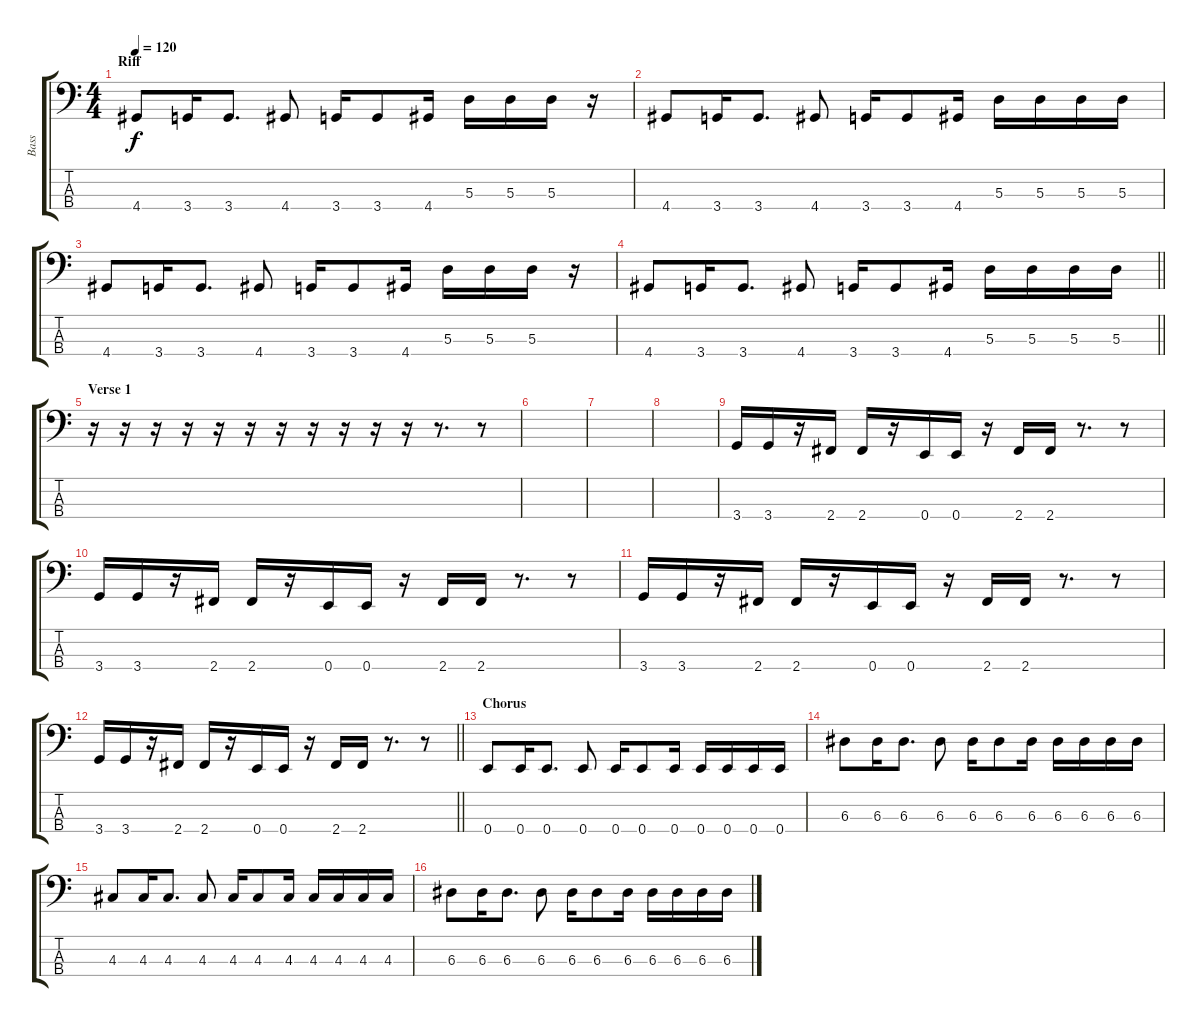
\track ("Bass" "Bass") {instrument electricbasspick}
\staff {score tabs}
\tuning (G2 D2 A1 E1) {hide}
\ts (4 4)
\section ("" "Riff")
\tempo 120
\clef f4
\ks c
4.4.8{dy f} 3.4.16 3.4.8{d} 4.4.8 3.4.16 3.4.8 4.4.16 5.3.16 5.3.16 5.3.16 r.16 |
4.4.8 3.4.16 3.4.8{d} 4.4.8 3.4.16 3.4.8 4.4.16 5.3.16 5.3.16 5.3.16 5.3.16 |
4.4.8 3.4.16 3.4.8{d} 4.4.8 3.4.16 3.4.8 4.4.16 5.3.16 5.3.16 5.3.16 r.16 |
\barLineRight lightlight
4.4.8 3.4.16 3.4.8{d} 4.4.8 3.4.16 3.4.8 4.4.16 5.3.16 5.3.16 5.3.16 5.3.16 |
\section ("" "Verse 1")
r.16 r.16 r.16 r.16 r.16 r.16 r.16 r.16 r.16 r.16 r.16 r.8{d} r.8 |
|
|
|
3.4.16 3.4.16 r.16 2.4.16 2.4.16 r.16 0.4.16 0.4.16 r.16 2.4.16 2.4.16 r.8{d} r.8 |
3.4.16 3.4.16 r.16 2.4.16 2.4.16 r.16 0.4.16 0.4.16 r.16 2.4.16 2.4.16 r.8{d} r.8 |
3.4.16 3.4.16 r.16 2.4.16 2.4.16 r.16 0.4.16 0.4.16 r.16 2.4.16 2.4.16 r.8{d} r.8 |
\barLineRight lightlight
3.4.16 3.4.16 r.16 2.4.16 2.4.16 r.16 0.4.16 0.4.16 r.16 2.4.16 2.4.16 r.8{d} r.8 |
\section ("" "Chorus")
0.4.8 0.4.16 0.4.8{d} 0.4.8 0.4.16 0.4.8 0.4.16 0.4.16 0.4.16 0.4.16 0.4.16 |
6.3.8 6.3.16 6.3.8{d} 6.3.8 6.3.16 6.3.8 6.3.16 6.3.16 6.3.16 6.3.16 6.3.16 |
4.3.8 4.3.16 4.3.8{d} 4.3.8 4.3.16 4.3.8 4.3.16 4.3.16 4.3.16 4.3.16 4.3.16 |
6.3.8 6.3.16 6.3.8{d} 6.3.8 6.3.16 6.3.8 6.3.16 6.3.16 6.3.16 6.3.16 6.3.16
